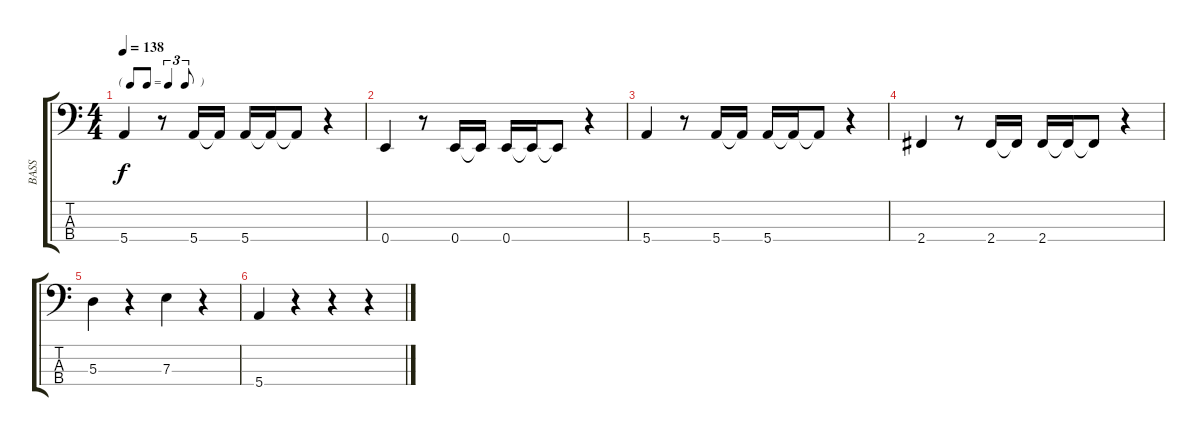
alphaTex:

\track ("BASS" "BASS") {instrument electricbassfinger}
\staff {score tabs}
\tuning (G2 D2 A1 E1) {hide}
\ts (4 4)
\tf triplet8th
\tempo 138
\clef f4
\ks c
5.4.4{dy f} r.8 5.4.16 5.4{t}.16 5.4.16 5.4{t}.16 5.4{t}.8 r.4 |
0.4.4 r.8 0.4.16 0.4{t}.16 0.4.16 0.4{t}.16 0.4{t}.8 r.4 |
5.4.4 r.8 5.4.16 5.4{t}.16 5.4.16 5.4{t}.16 5.4{t}.8 r.4 |
2.4.4 r.8 2.4.16 2.4{t}.16 2.4.16 2.4{t}.16 2.4{t}.8 r.4 |
5.3.4 r.4 7.3.4 r.4 |
5.4.4 r.4 r.4 r.4
